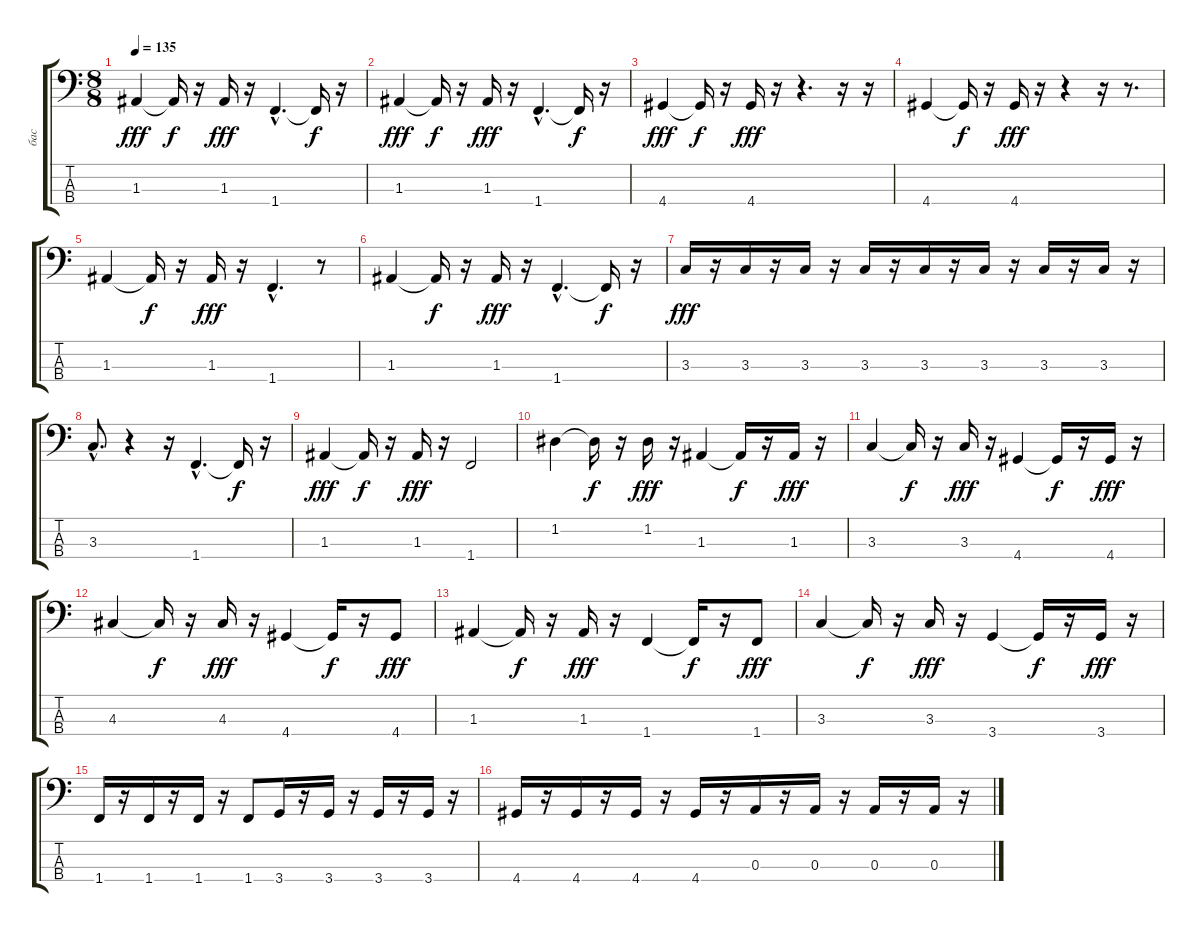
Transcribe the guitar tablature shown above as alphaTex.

\track ("бас" "бас") {instrument fretlessbass}
\staff {score tabs}
\tuning (G2 D2 A1 E1) {hide}
\ts (8 8)
\tempo 135
\clef f4
\ks c
1.3.4{dy fff} 1.3{t}.16{dy f} r.16 1.3.16{dy fff} r.16 1.4{hac}.4{d} 1.4{t}.16{dy f} r.16 |
1.3.4{dy fff} 1.3{t}.16{dy f} r.16 1.3.16{dy fff} r.16 1.4{hac}.4{d} 1.4{t}.16{dy f} r.16 |
4.4.4{dy fff} 4.4{t}.16{dy f} r.16 4.4.16{dy fff} r.16 r.4{d} r.16 r.16 |
4.4.4 4.4{t}.16{dy f} r.16 4.4.16{dy fff} r.16 r.4 r.16 r.8{d} |
1.3.4 1.3{t}.16{dy f} r.16 1.3.16{dy fff} r.16 1.4{hac}.4{d} r.8 |
1.3.4 1.3{t}.16{dy f} r.16 1.3.16{dy fff} r.16 1.4{hac}.4{d} 1.4{t}.16{dy f} r.16 |
3.3.16{dy fff} r.16 3.3.16 r.16 3.3.16 r.16 3.3.16 r.16 3.3.16 r.16 3.3.16 r.16 3.3.16 r.16 3.3.16 r.16 |
3.3{hac}.8{d} r.4 r.16 1.4{hac}.4{d} 1.4{t}.16{dy f} r.16 |
1.3.4{dy fff} 1.3{t}.16{dy f} r.16 1.3.16{dy fff} r.16 1.4.2 |
1.2.4 1.2{t}.16{dy f} r.16 1.2.16{dy fff} r.16 1.3.4 1.3{t}.16{dy f} r.16 1.3.16{dy fff} r.16 |
3.3.4 3.3{t}.16{dy f} r.16 3.3.16{dy fff} r.16 4.4.4 4.4{t}.16{dy f} r.16 4.4.16{dy fff} r.16 |
4.3.4 4.3{t}.16{dy f} r.16 4.3.16{dy fff} r.16 4.4.4 4.4{t}.16{dy f} r.16 4.4.8{dy fff} |
1.3.4 1.3{t}.16{dy f} r.16 1.3.16{dy fff} r.16 1.4.4 1.4{t}.16{dy f} r.16 1.4.8{dy fff} |
3.3.4 3.3{t}.16{dy f} r.16 3.3.16{dy fff} r.16 3.4.4 3.4{t}.16{dy f} r.16 3.4.16{dy fff} r.16 |
1.4.16 r.16 1.4.16 r.16 1.4.16 r.16 1.4.8 3.4.16 r.16 3.4.16 r.16 3.4.16 r.16 3.4.16 r.16 |
4.4.16 r.16 4.4.16 r.16 4.4.16 r.16 4.4.16 r.16 0.3.16 r.16 0.3.16 r.16 0.3.16 r.16 0.3.16 r.16
